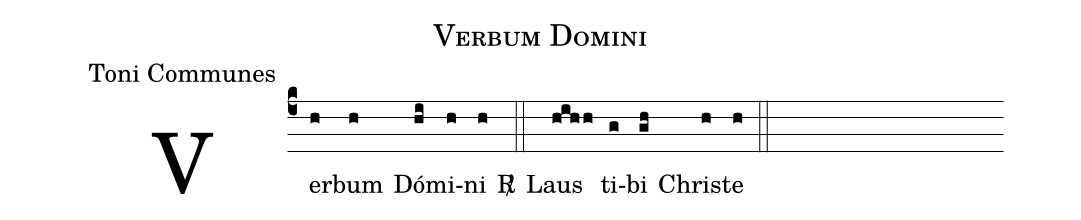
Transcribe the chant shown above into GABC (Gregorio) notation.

name:Verbum Domini;
office-part:Toni Communes;
%%
(c4) Ver(h)bum(h) Dó(hi)mi(h)ni(h) <sp>R/</sp>(::) Laus(hihh) ti(g)bi(gh) Chris(h)te(h) (::)
